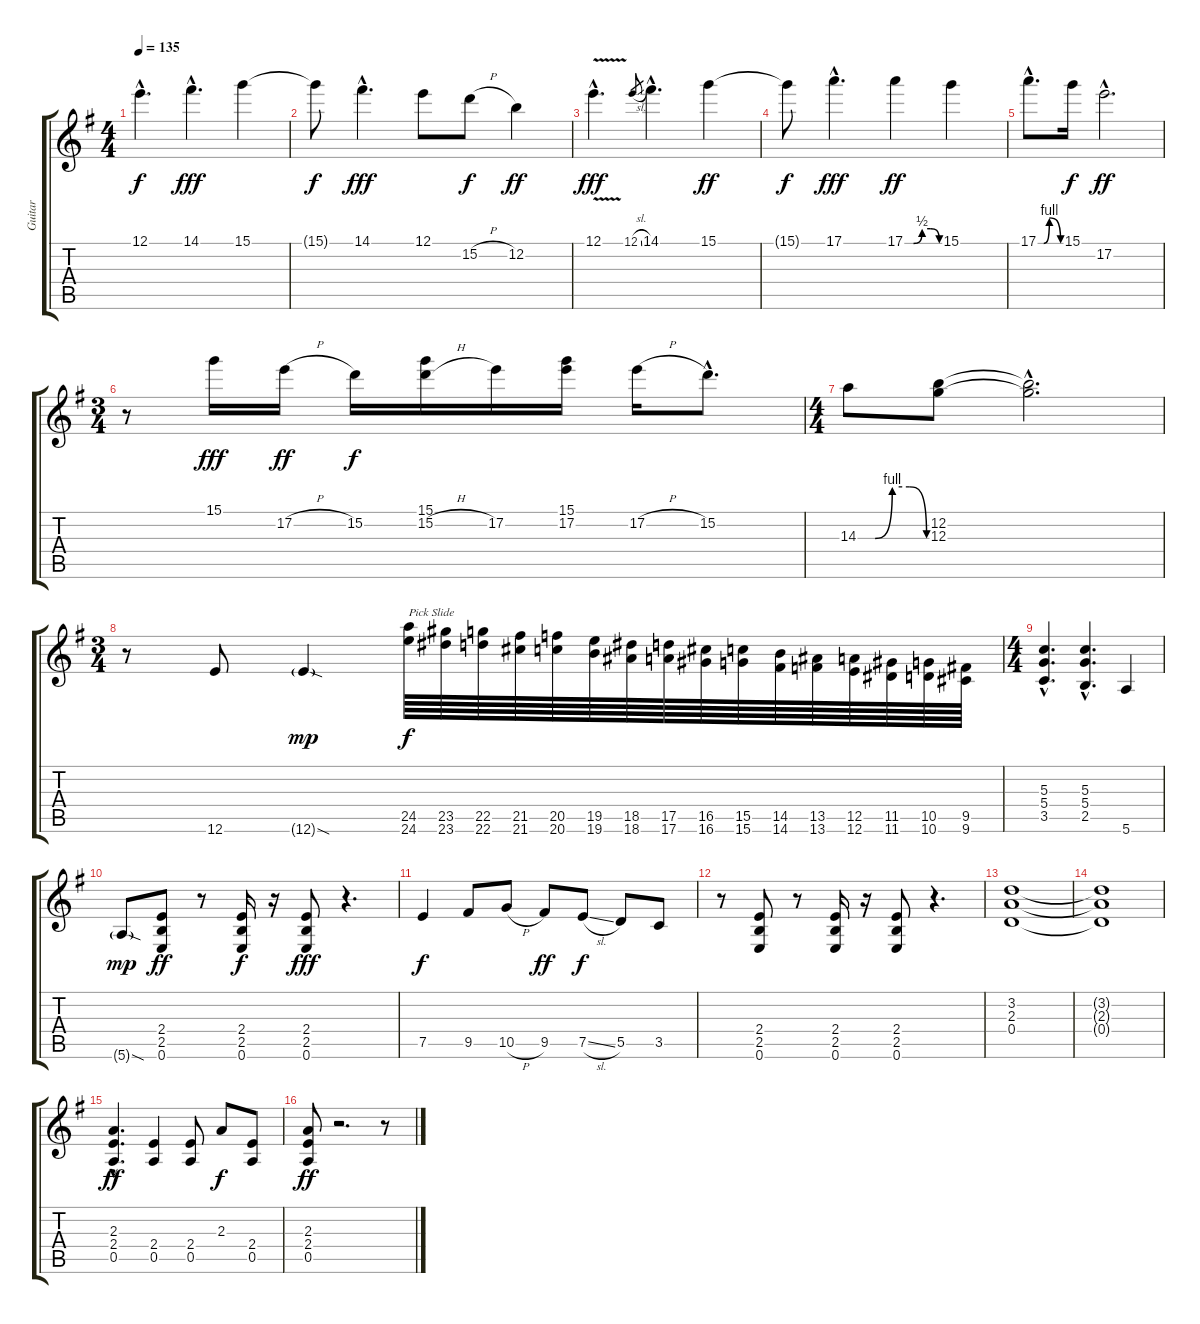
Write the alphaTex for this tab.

\track ("Guitar" "Guitar") {instrument distortionguitar}
\staff {score tabs}
\tuning (E4 B3 G3 D3 A2 E2) {hide}
\ts (4 4)
\tempo 135
\clef g2
\ks g
12.1{hac}.4{d dy f} 14.1{hac}.4{d dy fff} 15.1.4 |
15.1{t}.8{dy f} 14.1{hac}.4{d dy fff} 12.1.8 15.2{h}.8{dy f} 12.2.4{dy ff} |
12.1{v hac}.4{d dy fff} 12.1{sl}.8{gr} 14.1{hac}.4{d} 15.1.4{dy ff} |
15.1{t}.8{dy f} 17.1{hac}.4{d dy fff} 17.1{be (custom 0 0 15 0 30 2 45 2 60 0)}.4{dy ff} 15.1.4 |
17.1{be (custom 0 0 15 0 30 4 60 0) hac}.8{d} 15.1.16{dy f} 17.2{hac}.2{d dy ff} |
\ts (3 4)
r.8 15.1.16{dy fff} 17.2{h}.16{dy ff} 15.2.16{dy f} (15.1 15.2{h}).16 17.2.16 (15.1 17.2).16 17.2{h}.16 15.2{hac}.8{d} |
\ts (4 4)
14.3{be (custom 0 0 15 0 30 4 45 4 60 0)}.8 (12.2 12.3).8 (12.2{hac t} 12.3{hac t}).2{d} |
\ts (3 4)
r.8 12.6.8 12.6{sod g}.4{dy mp} (24.5 24.6).64{txt "Pick Slide" dy f instrument guitarfretnoise} (23.5 23.6).64 (22.5 22.6).64 (21.5 21.6).64 (20.5 20.6).64 (19.5 19.6).64 (18.5 18.6).64 (17.5 17.6).64 (16.5 16.6).64 (15.5 15.6).64 (14.5 14.6).64 (13.5 13.6).64 (12.5 12.6).64 (11.5 11.6).64 (10.5 10.6).64 (9.5 9.6).64 |
\ts (4 4)
(5.3{hac} 5.4{hac} 3.5{hac}).4{d instrument distortionguitar} (5.3{hac} 5.4{hac} 2.5{hac}).4{d} 5.6.4 |
5.6{sod g}.8{dy mp} (2.4 2.5 0.6).8{dy ff} r.8 (2.4 2.5 0.6).16{dy f} r.16 (2.4 2.5 0.6).8{dy fff} r.4{d} |
7.5.4{dy f} 9.5.8 10.5{h}.8 9.5.8{dy ff} 7.5{sl}.8{dy f} 5.5.8 3.5.8 |
r.8 (2.4 2.5 0.6).8 r.8 (2.4 2.5 0.6).16 r.16 (2.4 2.5 0.6).8 r.4{d} |
(3.2 2.3 0.4).1 |
(3.2{t} 2.3{t} 0.4{t}).1 |
(2.3{hac} 2.4{hac} 0.5{hac}).4{d dy ff} (2.4 0.5).4 (2.4 0.5).8 2.3.8{dy f} (2.4 0.5).8 |
(2.3 2.4 0.5).8{dy ff} r.2{d} r.8
